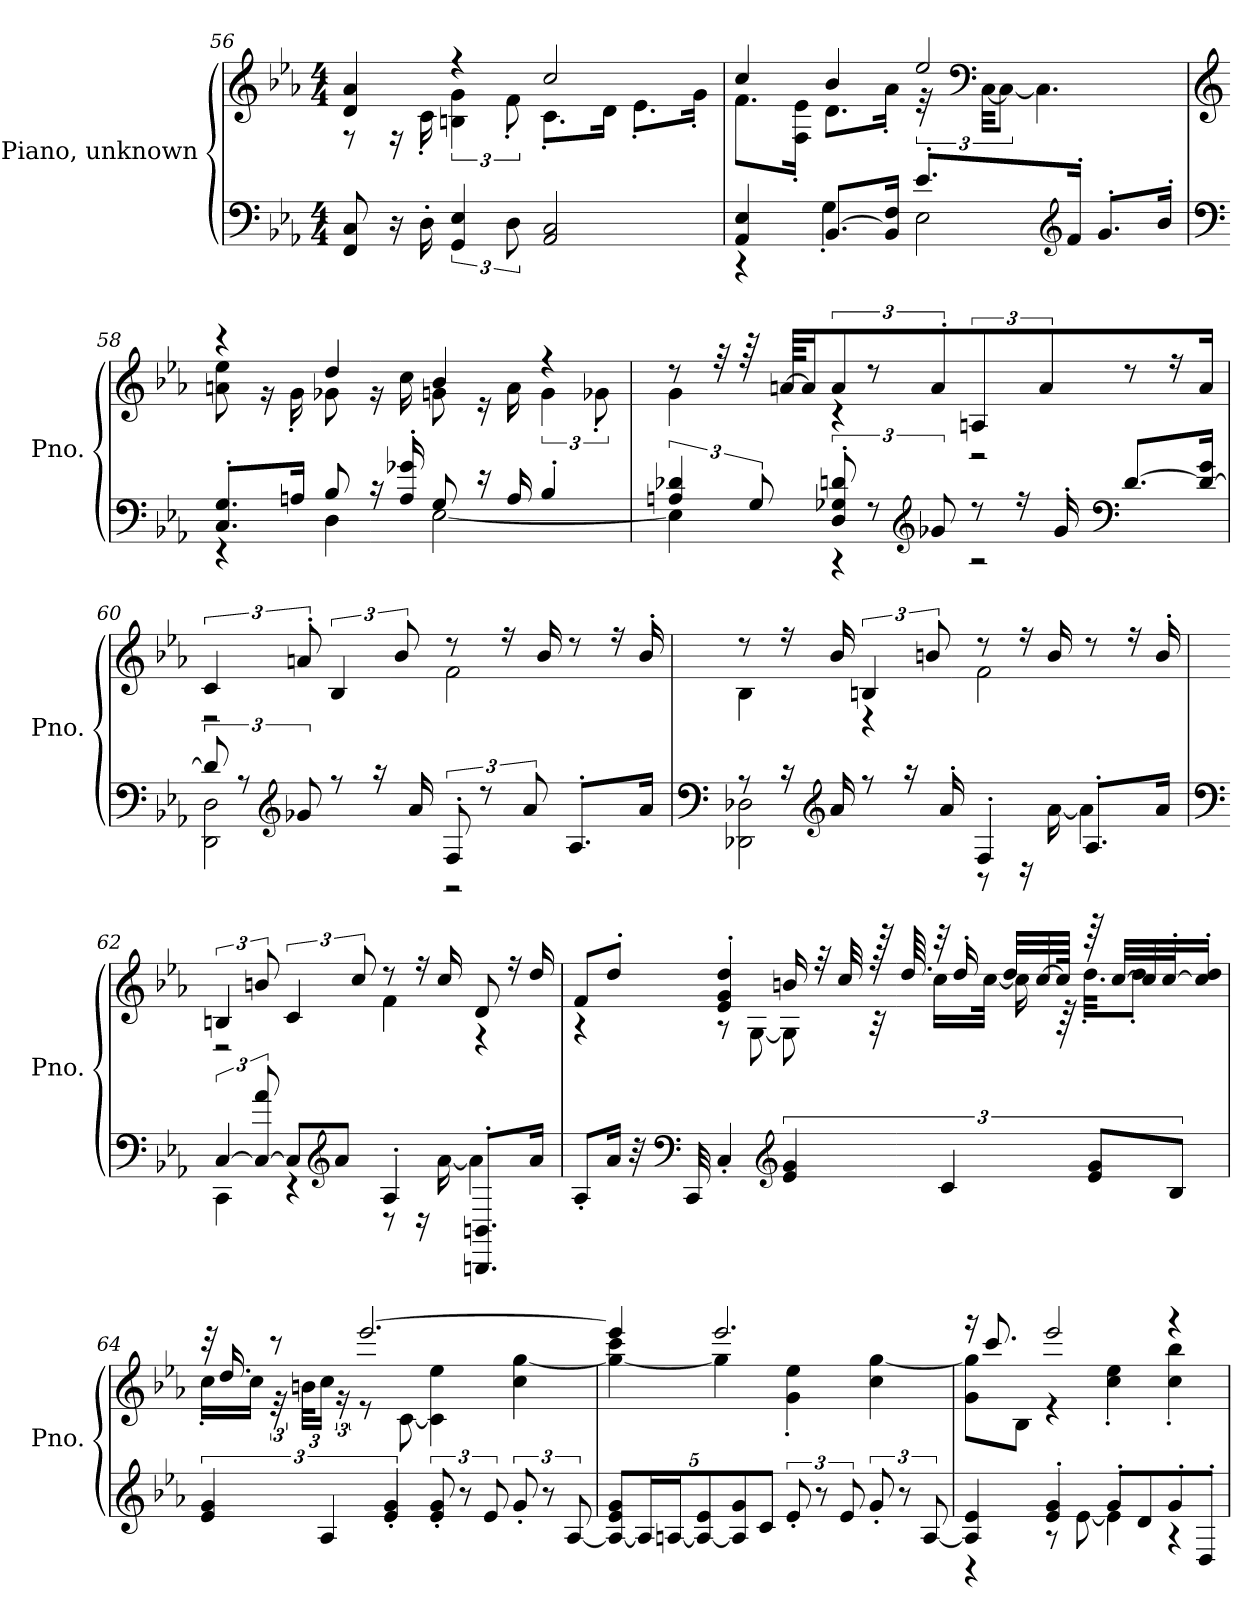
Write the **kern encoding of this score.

**kern	**kern
*part1	*part1
*staff2	*staff1
*I"Piano, unknown	*
*I'Pno.	*
*clefF4	*clefG2
*k[b-e-a-]	*k[b-e-a-]
*M4/4	*M4/4
=56	=56
*	*^
8FF/ 8C/	4d/ 4a-/	8r
16r	.	16r
16D'\	.	16c'\
6GG/ 6E-/	4r	6Bn\ 6g\
12D\	.	12f'\
2AA-/ 2C/	2cc/	8.c'\L
.	.	16d\Jk
.	.	8.e-'\L
.	.	16g'\Jk
!!LO:LB:g=z	!!
=57	=57	=57
*^	*	*
4AA-/ 4E-/	4r	4cc/	8.f\L
.	.	.	16F\' 16e-\'Jk
[8.BB-/L	4G'\	4b-/	8.d\L
16BB-/] 16F/Jk	.	.	16a-'\Jk
8.e-'/L	2E-\	2ee-/	48r
*	*	*clefF4	*
.	.	.	[48C\KKL
.	.	.	12C\J_
.	.	.	4.C\]
*clefG2	*	*	*
16f'/Jk	.	.	.
8.g'/L	.	.	.
16b-'/Jk	.	.	.
=58	=58	=58	=58
*clefF4	*	*clefG2	*
8.C/' 8.G/'L	4r	4r	8an\ 8ee-\
.	.	.	16r
16An/Jk	.	.	16g'\
8B-/	4D\	4dd/	8g-X\
16r	.	.	16r
16A/' 16g-X/'	.	.	16cc\
8G/	[2E-\	4b-/	8gn\
16r	.	.	16r
16A/	.	.	16a\
4B-'/	.	4r	6g\
.	.	.	12g-X'\
!!LO:LB:g=z	!!
=59	=59	=59	=59
6An/ 6d-X/	4E-\]	8r	4g\
.	.	32r	.
.	.	64r	.
12G/	.	.	.
.	.	[64an/KKLL	.
.	.	16a/J]	.
12D/' 12G-X/' 12dn/'	4r	12a/J	4r
12r	.	12r	.
*clefG2	*	*	*
12g-X/	.	12a'/	.
8r	2r	6An/	2r
16r	.	.	.
.	.	12a/	.
16g-'/	.	.	.
*clefF4	*	*	*
[8.d/L	.	8r	.
.	.	16r	.
16d/_ 16g-/Jk	.	16a/	.
=60	=60	=60	=60
12d/]	2DD\ 2D\	6c/	2r
12r	.	.	.
*clefG2	*	*	*
12g-X/	.	12an'/	.
8r	.	6B-/	.
16r	.	.	.
.	.	12b-/	.
16a-/	.	.	.
12F'/	2r	8r	2f\
12r	.	.	.
.	.	16r	.
12a-/	.	.	.
.	.	16b-/	.
8.A-'/L	.	8r	.
.	.	16r	.
16a-/Jk	.	16b-'/	.
!!LO:LB:g=z	!!
=61	=61	=61	=61
*clefF4	*	*	*
8r	2DD-X\ 2D-X\	8r	4B-\
16r	.	16r	.
*clefG2	*	*	*
16a-/	.	16b-/	.
8r	.	6Bn/	4r
16r	.	.	.
.	.	12bn/	.
16a-'/	.	.	.
4F'/	8r	8r	2f\
.	16r	16r	.
.	[16a-\	16b/	.
8.A-'/L	4a-\]	8r	.
.	.	16r	.
16a-/Jk	.	16b'/	.
=62	=62	=62	=62
*clefF4	*	*	*
[6C/	4CC\	6Bn/	2r
12C/_ 12a-/	.	12bn/	.
8C/L]	4r	6c/	.
*clefG2	*	*	*
8a-/J	.	.	.
.	.	12cc/	.
4A-'/	8r	8r	4f\
.	16r	16r	.
.	[16a-\	16cc/	.
8.BBBn/' 8.BBn/'L	4a-\]	8d/	4r
.	.	16r	.
16a-/Jk	.	16dd/	.
*v	*v	*	*
!!LO:LB:g=z	!!
=63	=63	=63
8A-'/L	8f/L	4r
16a-/Jk	8dd'/J	.
32r	.	.
*clefF4	*	*
32CC/	.	.
4C'/	4e-/' 4g/' 4dd/'	8r
.	.	[8G\
*clefG2	*	*
6e-/ 6g/	16bn/	8G\]
.	32r	.
.	32cc/	.
.	128r	32r
.	64.dd/	.
.	32r	16cc\LL
6c/	.	.
.	16dd'/	.
.	.	[32cc\JJk
.	32dd/LLL	16cc\]
.	[32cc/	.
.	64cc/JJJk]	64r
.	64r	32.dd'\KKL
12e-/ 12g/L	.	.
.	[32cc/LLL	.
.	32cc/]	8dd'\J
.	[32cc'/J	.
12B-/J	.	.
.	16cc/]' 16dd/'JJ	.
!!LO:PB:g=z	!!
=64	=64	=64
6e-/ 6g/	32r	16cc'\LL
.	16.dd/	.
.	.	16cc\JJ
.	8r	48r
.	.	48bn\KLL
6A-/	.	24cc\JJ
.	.	24r
.	[2.eee-/	8r
6e-/' 6g/'	.	.
.	.	[8c\
12e-/' 12g/'	.	4c\] 4ee-\
12r	.	.
12e-/	.	.
12g'/	.	4cc\ [4gg\
12r	.	.
[12A-/	.	.
=65	=65	=65
*Xbrackettup	*	*
10A-/_ 10e-/ 10g/L	4eee-/]	4gg\_ 4ccc\
20A-/L]	.	.
[20An/J	.	.
10A/_ 10e-/	.	.
.	2.eee-/	4gg\]
10A/] 10g/	.	.
10c/J	.	.
*brackettup	*	*
12e-'/	.	4g\' 4ee-\'
12r	.	.
12e-/	.	.
12g'/	.	4cc\ [4gg\
12r	.	.
[12A/	.	.
!!LO:LB:g=z	!!
=66	=66	=66
*^	*	*
4A/] 4e-/	4r	16r	8g\ 8gg\]L
.	.	8.ccc/	.
.	.	.	8B-\J
4e-/' 4g/'	8r	2eee-/	4r
.	[8e-\	.	.
8g'/L	4e-\]	.	4cc\' 4ee-\'
8d/	.	.	.
8g'/	4r	4r	4cc\' 4bb-\'
8D'/J	.	.	.
*v	*v	*	*
*	*v	*v
=	=
*-	*-
